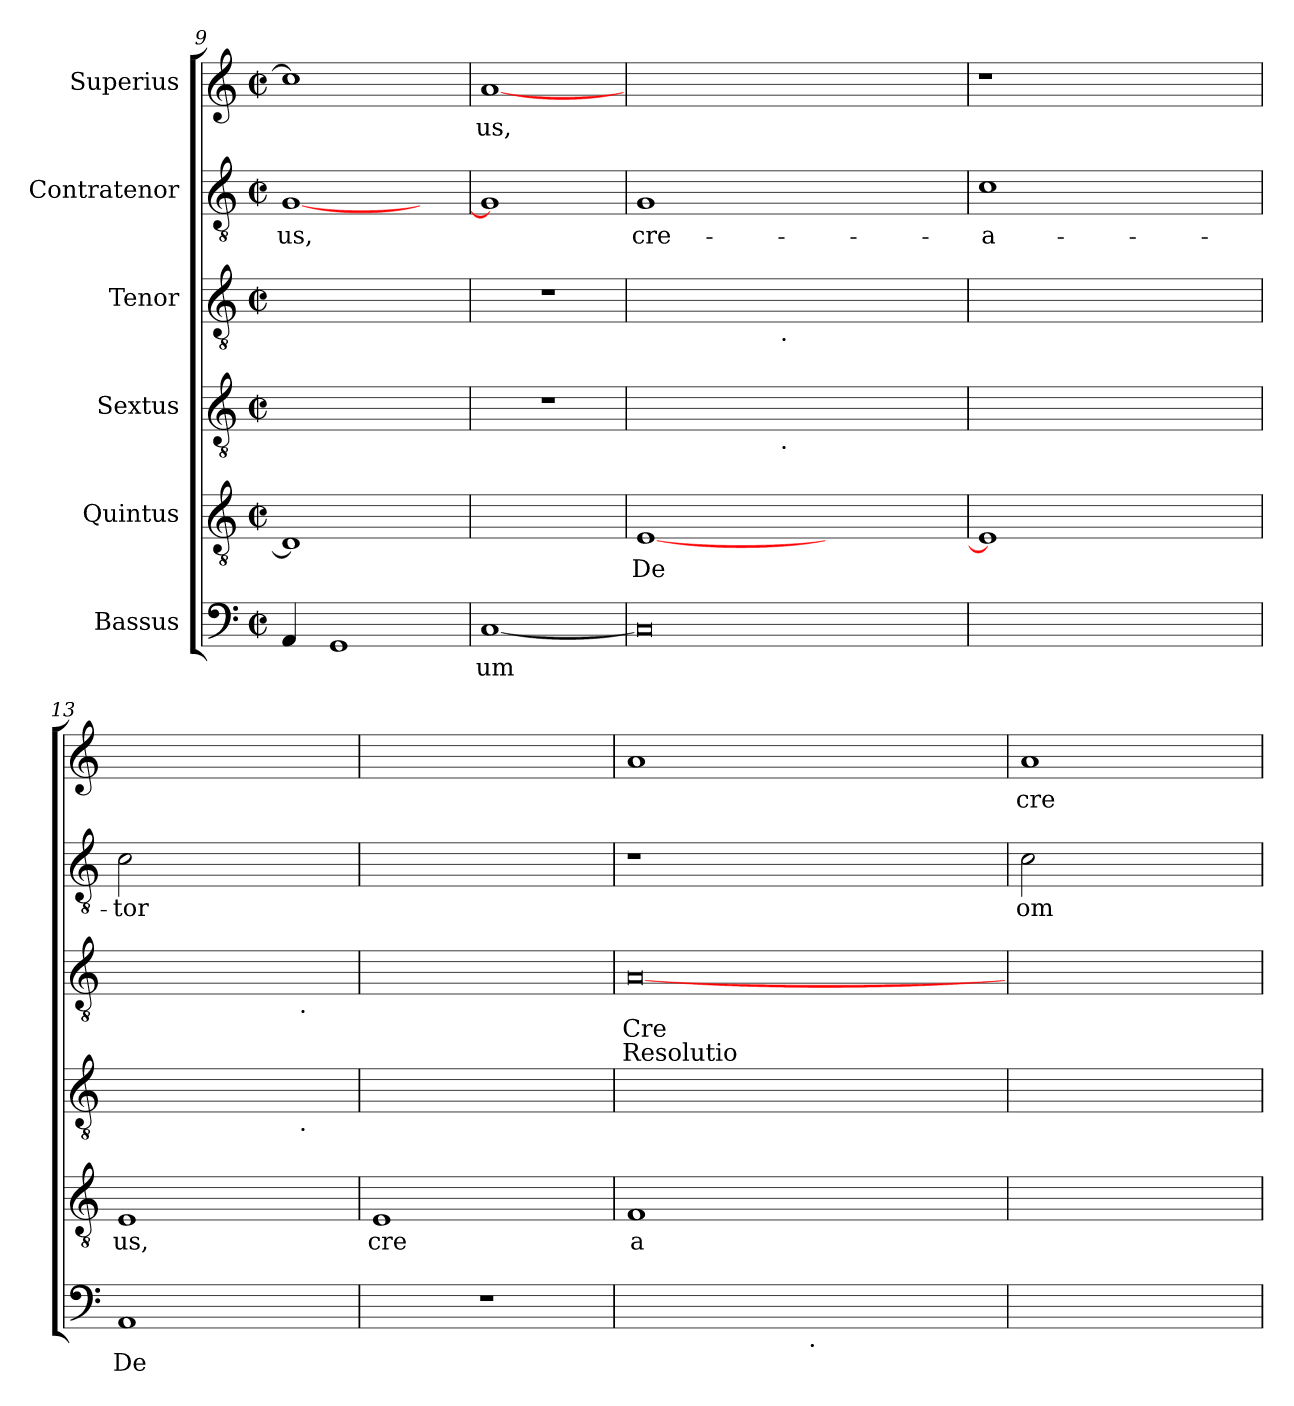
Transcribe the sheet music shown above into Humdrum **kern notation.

**kern	**text	**kern	**text	**kern	**kern	**text	**text	**kern	**text	**kern	**text
*part6	*part6	*part5	*part5	*part4	*part3	*part3	*part3	*part2	*part2	*part1	*part1
*staff6	*staff6	*staff5	*staff5	*staff4	*staff3	*staff3	*staff3	*staff2	*staff2	*staff1	*staff1
*I"Bassus	*	*I"Quintus	*	*I"Sextus	*I"Tenor	*	*	*I"Contratenor	*	*I"Superius	*
*clefF4	*	*clefGv2	*	*clefGv2	*clefGv2	*	*	*clefGv2	*	*clefG2	*
*k[]	*	*k[]	*	*k[]	*k[]	*	*	*k[]	*	*k[]	*
*C:	*	*C:	*	*C:	*C:	*	*	*C:	*	*C:	*
*M2/2	*	*M2/2	*	*M2/2	*M2/2	*	*	*M2/2	*	*M2/2	*
*met(c|)	*	*met(c|)	*	*met(c|)	*met(c|)	*	*	*met(c|)	*	*met(c|)	*
=9	=9	=9	=9	=9	=9	=9	=9	=9	=9	=9	=9
!	!	!	!	!	!	!	!	!	!LO:LY:b	!	!
4AA/	.	1D]	.	1ryy	1ryy	.	.	[1G	-us,	1cc]	.
1GG	.	.	.	.	.	.	.	.	.	.	.
.	.	4ryy	.	4ryy	4ryy	.	.	4ryy	.	4ryy	.
=10	=10	=10	=10	=10	=10	=10	=10	=10	=10	=10	=10
!	!LO:LY:b	!	!	!	!	!	!	!	!	!	!LO:LY:b
[1C	um	2ryy	.	1r	1r	.	.	1G]	.	[1a	us,
.	.	2ryy	.	.	.	.	.	.	.	.	.
=11	=11	=11	=11	=11	=11	=11	=11	=11	=11	=11	=11
!	!	!	!LO:LY:b	!	!	!	!	!	!LO:LY:b	!	!
0C]	.	[1E	De	4ryy	4ryy	.	.	1G	cre-	1ryy	.
.	.	.	.	4ryy	4ryy	.	.	.	.	.	.
.	.	.	.	4ryy	4ryy	.	.	.	.	.	.
!	!	!	!	!	!LO:TX:b:t=.	!	!	!	!	!	!
!	!	!	!	!LO:TX:b:t=.	!	!	!	!	!	!	!
.	.	.	.	1ryy	1ryy	.	.	.	.	.	.
.	.	1ryy	.	.	.	.	.	1ryy	.	1ryy	.
.	.	.	.	4ryy	4ryy	.	.	.	.	.	.
=12	=12	=12	=12	=12	=12	=12	=12	=12	=12	=12	=12
!	!	!	!	!	!	!	!	!	!LO:LY:b	!	!
1..ryy	.	1E]	.	4ryy	4ryy	.	.	1c	-a-	1r	.
.	.	.	.	4ryy	4ryy	.	.	.	.	.	.
.	.	.	.	4ryy	4ryy	.	.	.	.	.	.
.	.	.	.	4ryy	4ryy	.	.	.	.	.	.
.	.	2.ryy	.	2.ryy	2.ryy	.	.	2.ryy	.	2.ryy	.
!!LO:PB:g=z
=13	=13	=13	=13	=13	=13	=13	=13	=13	=13	=13	=13
!	!LO:LY:b	!	!LO:LY:b	!	!	!	!	!	!LO:LY:b	!	!
1AA	De	1E	us,	4ryy	4ryy	.	.	2c\	-tor	1ryy	.
.	.	.	.	4ryy	4ryy	.	.	.	.	.	.
.	.	.	.	4ryy	4ryy	.	.	2ryy	.	.	.
!	!	!	!	!	!LO:TX:b:t=.	!	!	!	!	!	!
!	!	!	!	!LO:TX:b:t=.	!	!	!	!	!	!	!
.	.	.	.	4ryy	4ryy	.	.	.	.	.	.
=14	=14	=14	=14	=14	=14	=14	=14	=14	=14	=14	=14
!	!	!	!LO:LY:b	!	!	!	!	!	!	!	!
1r	.	1E	cre	4ryy	4ryy	.	.	1ryy	.	1ryy	.
.	.	.	.	4ryy	4ryy	.	.	.	.	.	.
.	.	.	.	4ryy	4ryy	.	.	.	.	.	.
.	.	.	.	4ryy	4ryy	.	.	.	.	.	.
!!LO:LB:g=z
=15	=15	=15	=15	=15	=15	=15	=15	=15	=15	=15	=15
!	!	!	!LO:LY:b	!	!	!LO:LY:b	!LO:LY:b	!	!	!	!
4ryy	.	1F	a	4ryy	[0A	Cre	Resolutio	1r	.	1a	.
4ryy	.	.	.	2.ryy	.	.	.	.	.	.	.
4ryy	.	.	.	.	.	.	.	.	.	.	.
!LO:TX:b:t=.	!	!	!	!	!	!	!	!	!	!	!
4ryy	.	.	.	.	.	.	.	.	.	.	.
1ryy	.	1ryy	.	1ryy	.	.	.	1ryy	.	1ryy	.
=16	=16	=16	=16	=16	=16	=16	=16	=16	=16	=16	=16
!	!	!	!	!	!	!	!	!	!LO:LY:b	!	!LO:LY:b
4ryy	.	1ryy	.	1ryy	1ryy	.	.	2c\	om-	1a	cre-
4ryy	.	.	.	.	.	.	.	.	.	.	.
4ryy	.	.	.	.	.	.	.	2ryy	.	.	.
4ryy	.	.	.	.	.	.	.	.	.	.	.
=	=	=	=	=	=	=	=	=	=	=	=
*-	*-	*-	*-	*-	*-	*-	*-	*-	*-	*-	*-
